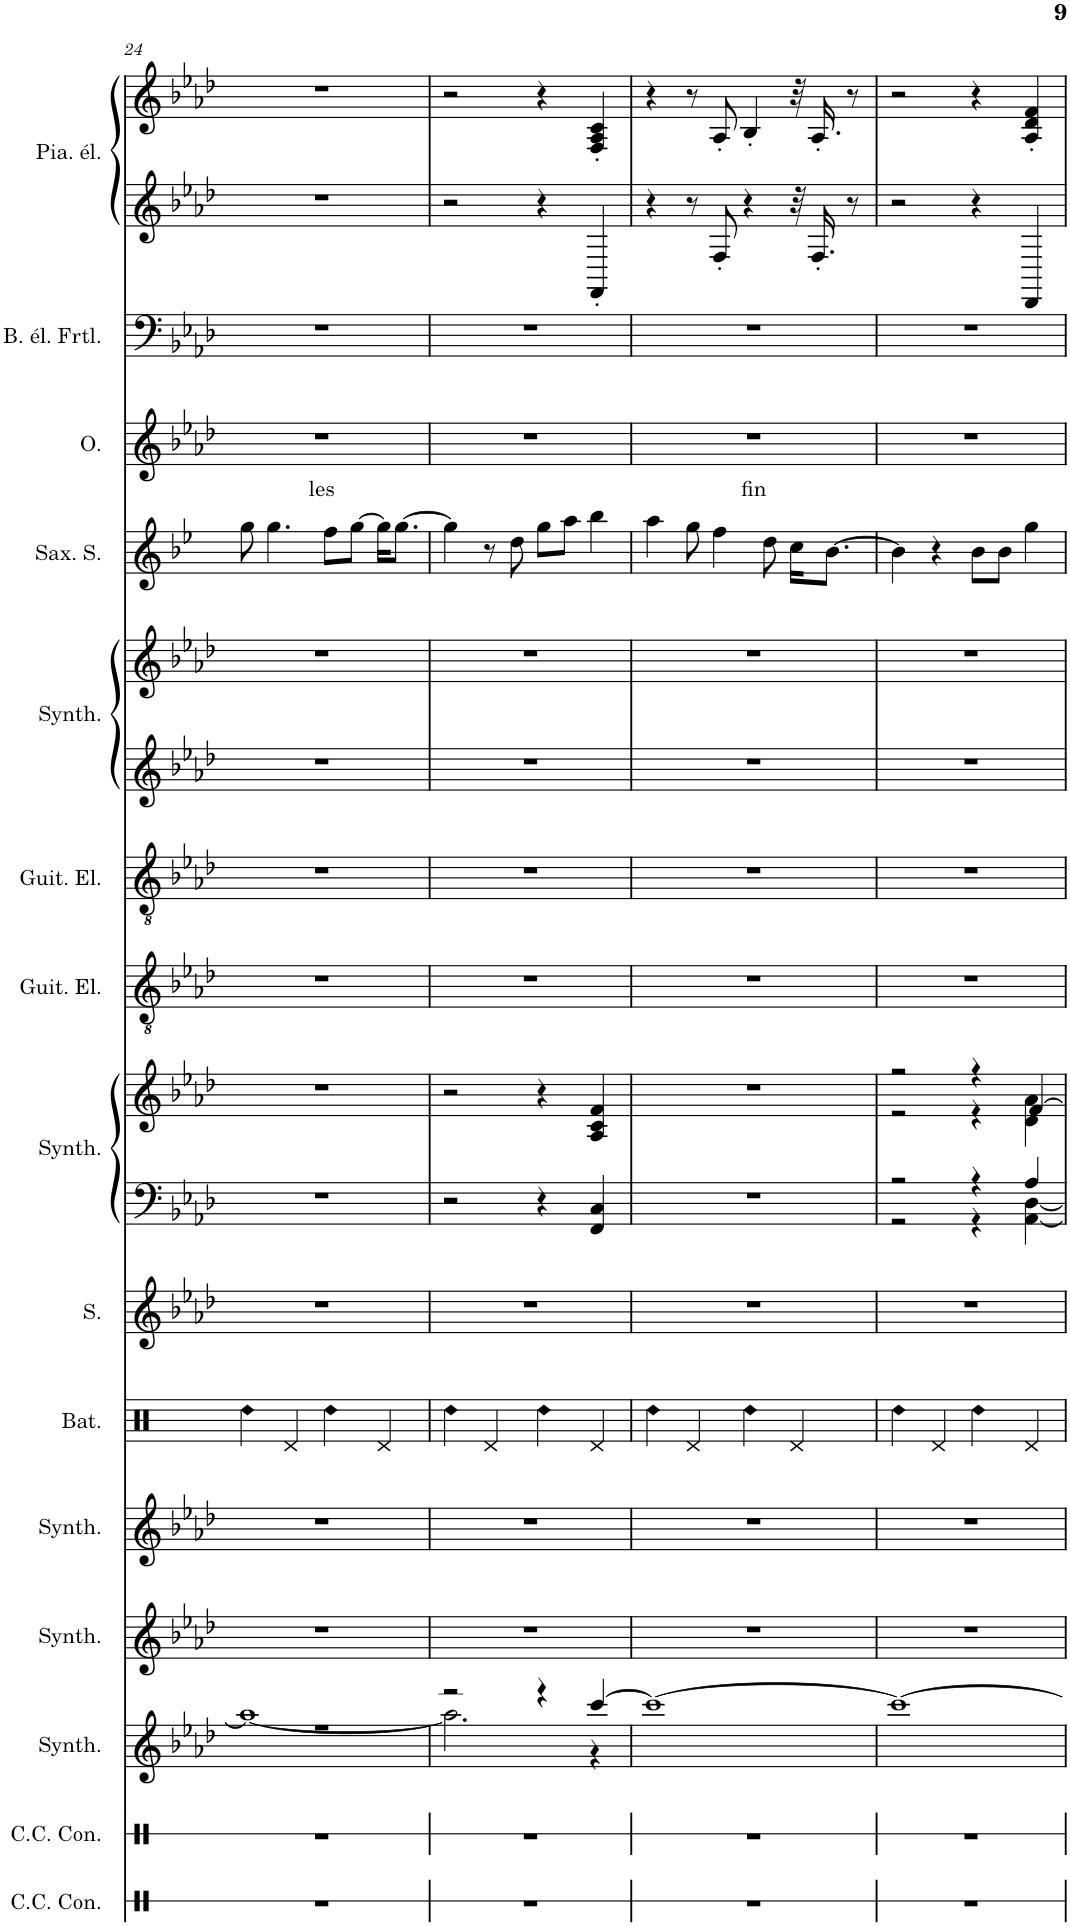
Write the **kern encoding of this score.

**kern	**kern	**kern	**kern	**kern	**kern	**kern	**kern	**kern	**kern	**kern	**kern	**kern	**kern	**kern	**text	**kern	**kern	**kern
*part15	*part14	*part13	*part12	*part11	*part10	*part9	*part8	*part8	*part7	*part6	*part5	*part5	*part4	*part3	*part3	*part2	*part1	*part1
*staff18	*staff17	*staff16	*staff15	*staff14	*staff13	*staff12	*staff11	*staff10	*staff9	*staff8	*staff7	*staff6	*staff5	*staff4	*staff4	*staff3	*staff2	*staff1
*I"Caisse claire de concert	*I"Caisse claire de concert	*I"Synthétiseur Pad	*I"Synthétiseur de dents de scie	*I"Synthétiseur d'effets	*I"Batterie	*I"Soprano	*I"Synthétiseur Pad	*	*I"Guitare électrique	*I"Guitare électrique	*I"Synthétiseur d'instruments à cordes	*	*I"Saxophone Soprano	*I"Oud	*	*I"Basse électrique fretless	*I"Piano électrique	*
*I'C.C. Con.	*I'C.C. Con.	*I'Synth.	*I'Synth.	*I'Synth.	*I'Bat.	*I'S.	*I'Synth.	*	*I'Guit. El.	*I'Guit. El.	*I'Synth.	*	*I'Sax. S.	*I'O.	*	*I'B. él. Frtl.	*I'Pia. él.	*
!!LO:PB:g=z
*clefX	*clefX	*clefG2	*clefG2	*clefG2	*clefX	*clefG2	*clefF4	*clefG2	*clefGv2	*clefGv2	*clefG2	*clefG2	*clefG2	*clefG2	*	*clefF4	*clefG2	*clefG2
*	*	*	*	*	*	*	*	*	*	*	*	*	*Trd1c2	*Trd7c12	*	*Trd7c12	*	*
*k[b-e-a-d-]	*k[b-e-a-d-]	*k[b-e-a-d-]	*k[b-e-a-d-]	*k[b-e-a-d-]	*k[]	*k[b-e-a-d-]	*k[b-e-a-d-]	*k[b-e-a-d-]	*k[b-e-a-d-]	*k[b-e-a-d-]	*k[b-e-a-d-]	*k[b-e-a-d-]	*k[b-e-]	*k[b-e-a-d-]	*	*k[b-e-a-d-]	*k[b-e-a-d-]	*k[b-e-a-d-]
*M4/4	*M4/4	*M4/4	*M4/4	*M4/4	*M4/4	*M4/4	*M4/4	*M4/4	*M4/4	*M4/4	*M4/4	*M4/4	*M4/4	*M4/4	*	*M4/4	*M4/4	*M4/4
=24	=24	=24	=24	=24	=24	=24	=24	=24	=24	=24	=24	=24	=24	=24	=24	=24	=24	=24
*	*	*^	*	*	*	*	*	*	*	*	*	*	*	*	*	*	*	*
!	!	!	!	!	!	!LO:N:head=diamond	!	!	!	!	!	!	!	!	!	!LO:LY:b	!	!	!
1r	1r	1r	1aa-_	1r	1r	4Rdd\	1r	1r	1r	1r	1r	1r	1r	8gg\	1r	les	1r	1r	1r
.	.	.	.	.	.	.	.	.	.	.	.	.	.	4.gg\	.	.	.	.	.
.	.	.	.	.	.	4Rd/	.	.	.	.	.	.	.	.	.	.	.	.	.
!	!	!	!	!	!	!LO:N:head=diamond	!	!	!	!	!	!	!	!	!	!	!	!	!
.	.	.	.	.	.	4Rdd\	.	.	.	.	.	.	.	8ff\L	.	.	.	.	.
.	.	.	.	.	.	.	.	.	.	.	.	.	.	[8gg\J	.	.	.	.	.
.	.	.	.	.	.	4Rd/	.	.	.	.	.	.	.	16gg\KL]	.	.	.	.	.
.	.	.	.	.	.	.	.	.	.	.	.	.	.	[8.gg\J	.	.	.	.	.
=25	=25	=25	=25	=25	=25	=25	=25	=25	=25	=25	=25	=25	=25	=25	=25	=25	=25	=25	=25
!	!	!	!	!	!	!LO:N:head=diamond	!	!	!	!	!	!	!	!	!	!	!	!	!
1r	1r	2r	2.aa-\]	1r	1r	4Rdd\	1r	2r	2r	1r	1r	1r	1r	4gg\]	1r	.	1r	2r	2r
.	.	.	.	.	.	4Rd/	.	.	.	.	.	.	.	8r	.	.	.	.	.
.	.	.	.	.	.	.	.	.	.	.	.	.	.	8dd\	.	.	.	.	.
!	!	!	!	!	!	!LO:N:head=diamond	!	!	!	!	!	!	!	!	!	!	!	!	!
.	.	4r	.	.	.	4Rdd\	.	4r	4r	.	.	.	.	8gg\L	.	.	.	4r	4r
.	.	.	.	.	.	.	.	.	.	.	.	.	.	8aa\J	.	.	.	.	.
.	.	[4ccc/	4r	.	.	4Rd/	.	4FF/ 4C/	4A-/ 4c/ 4f/	.	.	.	.	4bb-\	.	.	.	4FF'/	4F/' 4A-/' 4c/'
=26	=26	=26	=26	=26	=26	=26	=26	=26	=26	=26	=26	=26	=26	=26	=26	=26	=26	=26	=26
!	!	!	!	!	!	!LO:N:head=diamond	!	!	!	!	!	!	!	!	!	!LO:LY:b	!	!	!
*	*	*v	*v	*	*	*	*	*	*	*	*	*	*	*	*	*	*	*	*
1r	1r	1ccc_	1r	1r	4Rdd\	1r	1r	1r	1r	1r	1r	1r	4aa\	1r	fin	1r	4r	4r
.	.	.	.	.	4Rd/	.	.	.	.	.	.	.	8gg\	.	.	.	8r	8r
.	.	.	.	.	.	.	.	.	.	.	.	.	4ff\	.	.	.	8F'/	8A-'/
!	!	!	!	!	!LO:N:head=diamond	!	!	!	!	!	!	!	!	!	!	!	!	!
.	.	.	.	.	4Rdd\	.	.	.	.	.	.	.	.	.	.	.	4r	4B-'/
.	.	.	.	.	.	.	.	.	.	.	.	.	8dd\	.	.	.	.	.
.	.	.	.	.	4Rd/	.	.	.	.	.	.	.	16cc\KL	.	.	.	32r	32r
.	.	.	.	.	.	.	.	.	.	.	.	.	.	.	.	.	16.F'/	16.A-'/
.	.	.	.	.	.	.	.	.	.	.	.	.	[8.b-\J	.	.	.	.	.
.	.	.	.	.	.	.	.	.	.	.	.	.	.	.	.	.	8r	8r
=27	=27	=27	=27	=27	=27	=27	=27	=27	=27	=27	=27	=27	=27	=27	=27	=27	=27	=27
!	!	!	!	!	!LO:N:head=diamond	!	!	!	!	!	!	!	!	!	!	!	!	!
*	*	*	*	*	*	*	*^	*^	*	*	*	*	*	*	*	*	*	*
1r	1r	1ccc_	1r	1r	4Rdd\	1r	2r	2r	2r	2r	1r	1r	1r	1r	4b-\]	1r	.	1r	2r	2r
.	.	.	.	.	4Rd/	.	.	.	.	.	.	.	.	.	4r	.	.	.	.	.
!	!	!	!	!	!LO:N:head=diamond	!	!	!	!	!	!	!	!	!	!	!	!	!	!	!
.	.	.	.	.	4Rdd\	.	4r	4r	4r	4r	.	.	.	.	8b-\L	.	.	.	4r	4r
.	.	.	.	.	.	.	.	.	.	.	.	.	.	.	8b-\J	.	.	.	.	.
.	.	.	.	.	4Rd/	.	4A-/	[4AA-\ [4D-\	[4f/	4d-\ 4a-\	.	.	.	.	4gg\	.	.	.	4DD-/	4A-/' 4d-/' 4f/'
*	*	*	*	*	*	*	*v	*v	*	*	*	*	*	*	*	*	*	*	*	*
*	*	*	*	*	*	*	*	*v	*v	*	*	*	*	*	*	*	*	*	*
=	=	=	=	=	=	=	=	=	=	=	=	=	=	=	=	=	=	=
*-	*-	*-	*-	*-	*-	*-	*-	*-	*-	*-	*-	*-	*-	*-	*-	*-	*-	*-
